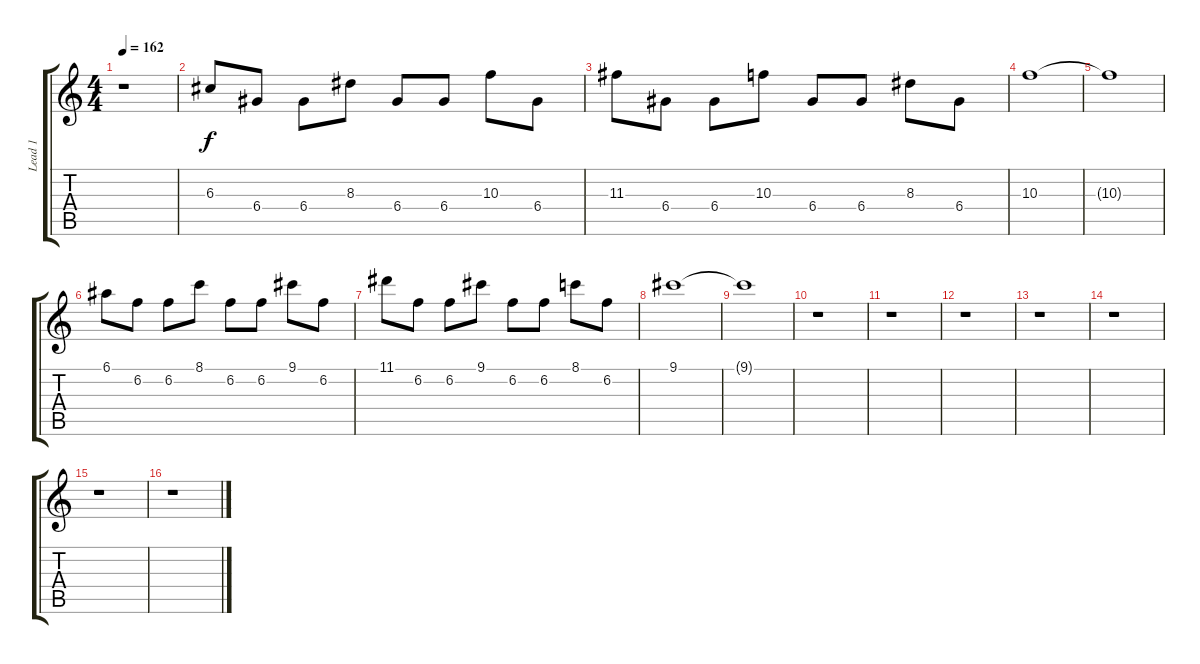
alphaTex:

\track ("Lead 1" "Lead 1") {instrument overdrivenguitar}
\staff {score tabs}
\tuning (E4 B3 G3 D3 A2 E2) {hide}
\ts (4 4)
\tempo 162
\clef g2
\ks c
r.1{dy mf} |
\section ("" "")
6.3.8{dy f volume 10} 6.4.8 6.4.8 8.3.8 6.4.8 6.4.8 10.3.8 6.4.8 |
11.3.8 6.4.8 6.4.8 10.3.8 6.4.8 6.4.8 8.3.8 6.4.8 |
10.3.1 |
10.3{t}.1 |
\section ("" "")
6.1.8 6.2.8 6.2.8 8.1.8 6.2.8 6.2.8 9.1.8 6.2.8 |
11.1.8 6.2.8 6.2.8 9.1.8 6.2.8 6.2.8 8.1.8 6.2.8 |
9.1.1 |
9.1{t}.1 |
r.1 |
r.1 |
r.1 |
r.1 |
r.1 |
r.1 |
\section ("" "")
r.1
